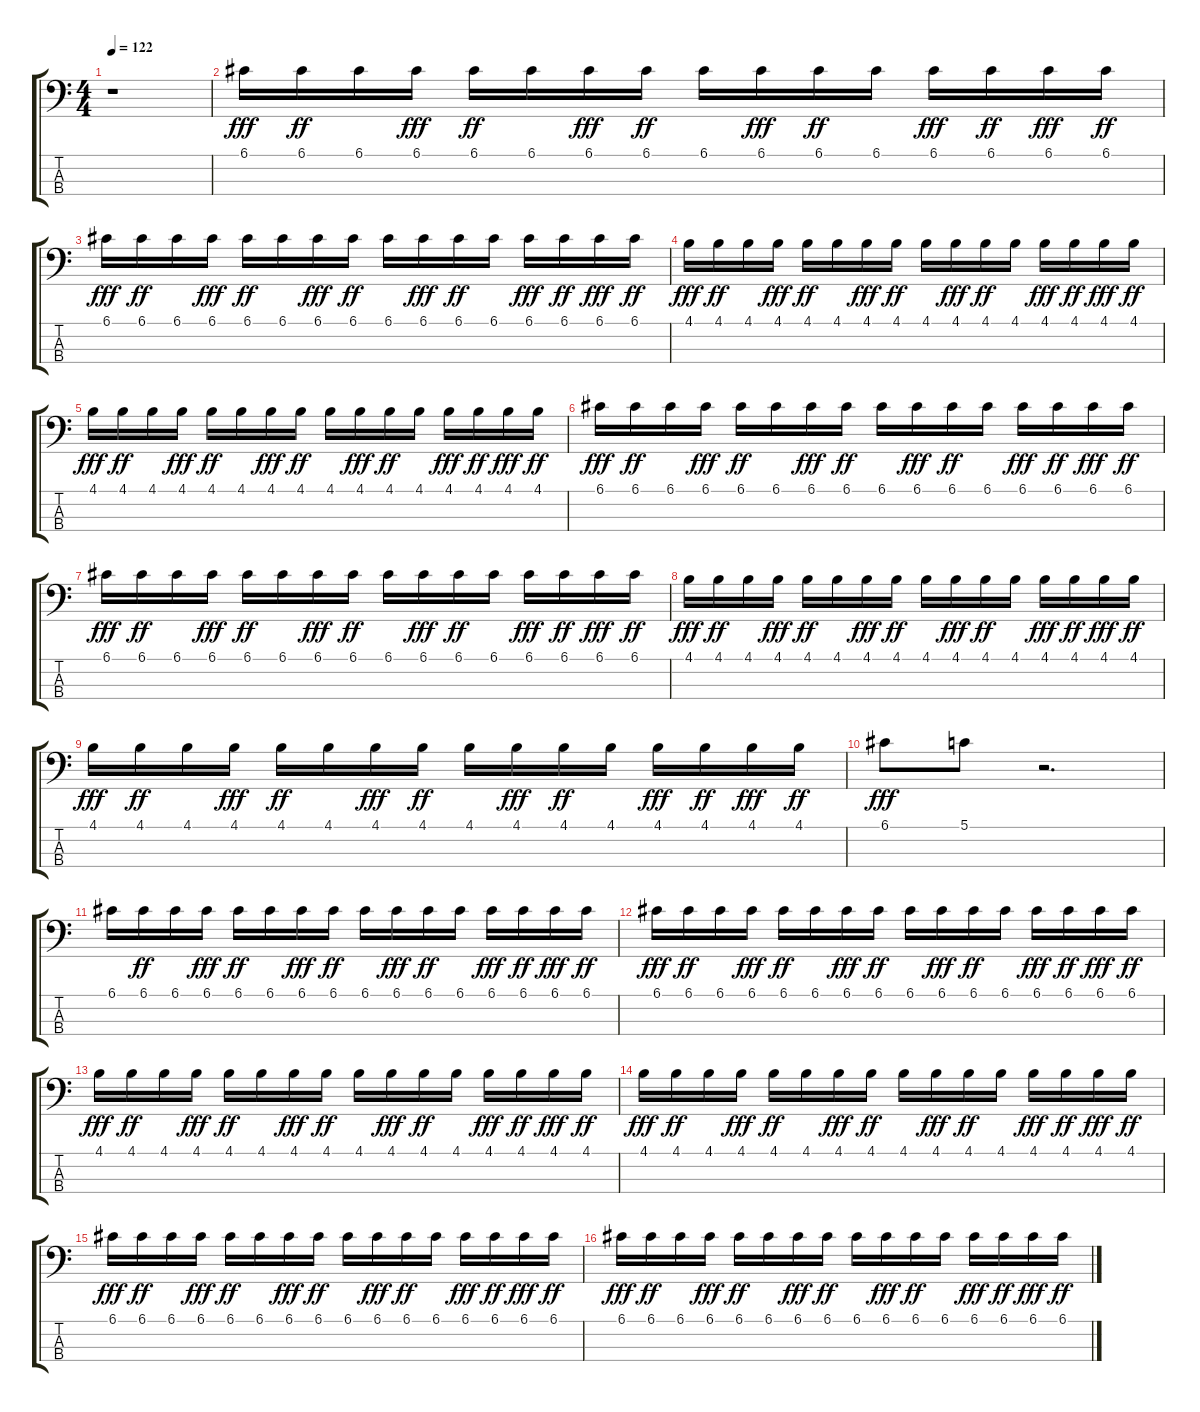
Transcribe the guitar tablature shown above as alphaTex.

\track "" {mute instrument synthbass2}
\staff {score tabs}
\tuning (G2 D2 A1 E1) {hide}
\ts (4 4)
\tempo 122
\clef f4
\ks c
r.1{dy fff} |
6.1.16 6.1.16{dy ff} 6.1.16 6.1.16{dy fff} 6.1.16{dy ff} 6.1.16 6.1.16{dy fff} 6.1.16{dy ff} 6.1.16 6.1.16{dy fff} 6.1.16{dy ff} 6.1.16 6.1.16{dy fff} 6.1.16{dy ff} 6.1.16{dy fff} 6.1.16{dy ff} |
6.1.16{dy fff} 6.1.16{dy ff} 6.1.16 6.1.16{dy fff} 6.1.16{dy ff} 6.1.16 6.1.16{dy fff} 6.1.16{dy ff} 6.1.16 6.1.16{dy fff} 6.1.16{dy ff} 6.1.16 6.1.16{dy fff} 6.1.16{dy ff} 6.1.16{dy fff} 6.1.16{dy ff} |
4.1.16{dy fff} 4.1.16{dy ff} 4.1.16 4.1.16{dy fff} 4.1.16{dy ff} 4.1.16 4.1.16{dy fff} 4.1.16{dy ff} 4.1.16 4.1.16{dy fff} 4.1.16{dy ff} 4.1.16 4.1.16{dy fff} 4.1.16{dy ff} 4.1.16{dy fff} 4.1.16{dy ff} |
4.1.16{dy fff} 4.1.16{dy ff} 4.1.16 4.1.16{dy fff} 4.1.16{dy ff} 4.1.16 4.1.16{dy fff} 4.1.16{dy ff} 4.1.16 4.1.16{dy fff} 4.1.16{dy ff} 4.1.16 4.1.16{dy fff} 4.1.16{dy ff} 4.1.16{dy fff} 4.1.16{dy ff} |
6.1.16{dy fff} 6.1.16{dy ff} 6.1.16 6.1.16{dy fff} 6.1.16{dy ff} 6.1.16 6.1.16{dy fff} 6.1.16{dy ff} 6.1.16 6.1.16{dy fff} 6.1.16{dy ff} 6.1.16 6.1.16{dy fff} 6.1.16{dy ff} 6.1.16{dy fff} 6.1.16{dy ff} |
6.1.16{dy fff} 6.1.16{dy ff} 6.1.16 6.1.16{dy fff} 6.1.16{dy ff} 6.1.16 6.1.16{dy fff} 6.1.16{dy ff} 6.1.16 6.1.16{dy fff} 6.1.16{dy ff} 6.1.16 6.1.16{dy fff} 6.1.16{dy ff} 6.1.16{dy fff} 6.1.16{dy ff} |
4.1.16{dy fff} 4.1.16{dy ff} 4.1.16 4.1.16{dy fff} 4.1.16{dy ff} 4.1.16 4.1.16{dy fff} 4.1.16{dy ff} 4.1.16 4.1.16{dy fff} 4.1.16{dy ff} 4.1.16 4.1.16{dy fff} 4.1.16{dy ff} 4.1.16{dy fff} 4.1.16{dy ff} |
4.1.16{dy fff} 4.1.16{dy ff} 4.1.16 4.1.16{dy fff} 4.1.16{dy ff} 4.1.16 4.1.16{dy fff} 4.1.16{dy ff} 4.1.16 4.1.16{dy fff} 4.1.16{dy ff} 4.1.16 4.1.16{dy fff} 4.1.16{dy ff} 4.1.16{dy fff} 4.1.16{dy ff} |
6.1.8{dy fff} 5.1.8 r.2{d} |
6.1.16 6.1.16{dy ff} 6.1.16 6.1.16{dy fff} 6.1.16{dy ff} 6.1.16 6.1.16{dy fff} 6.1.16{dy ff} 6.1.16 6.1.16{dy fff} 6.1.16{dy ff} 6.1.16 6.1.16{dy fff} 6.1.16{dy ff} 6.1.16{dy fff} 6.1.16{dy ff} |
6.1.16{dy fff} 6.1.16{dy ff} 6.1.16 6.1.16{dy fff} 6.1.16{dy ff} 6.1.16 6.1.16{dy fff} 6.1.16{dy ff} 6.1.16 6.1.16{dy fff} 6.1.16{dy ff} 6.1.16 6.1.16{dy fff} 6.1.16{dy ff} 6.1.16{dy fff} 6.1.16{dy ff} |
4.1.16{dy fff} 4.1.16{dy ff} 4.1.16 4.1.16{dy fff} 4.1.16{dy ff} 4.1.16 4.1.16{dy fff} 4.1.16{dy ff} 4.1.16 4.1.16{dy fff} 4.1.16{dy ff} 4.1.16 4.1.16{dy fff} 4.1.16{dy ff} 4.1.16{dy fff} 4.1.16{dy ff} |
4.1.16{dy fff} 4.1.16{dy ff} 4.1.16 4.1.16{dy fff} 4.1.16{dy ff} 4.1.16 4.1.16{dy fff} 4.1.16{dy ff} 4.1.16 4.1.16{dy fff} 4.1.16{dy ff} 4.1.16 4.1.16{dy fff} 4.1.16{dy ff} 4.1.16{dy fff} 4.1.16{dy ff} |
6.1.16{dy fff} 6.1.16{dy ff} 6.1.16 6.1.16{dy fff} 6.1.16{dy ff} 6.1.16 6.1.16{dy fff} 6.1.16{dy ff} 6.1.16 6.1.16{dy fff} 6.1.16{dy ff} 6.1.16 6.1.16{dy fff} 6.1.16{dy ff} 6.1.16{dy fff} 6.1.16{dy ff} |
6.1.16{dy fff} 6.1.16{dy ff} 6.1.16 6.1.16{dy fff} 6.1.16{dy ff} 6.1.16 6.1.16{dy fff} 6.1.16{dy ff} 6.1.16 6.1.16{dy fff} 6.1.16{dy ff} 6.1.16 6.1.16{dy fff} 6.1.16{dy ff} 6.1.16{dy fff} 6.1.16{dy ff}
